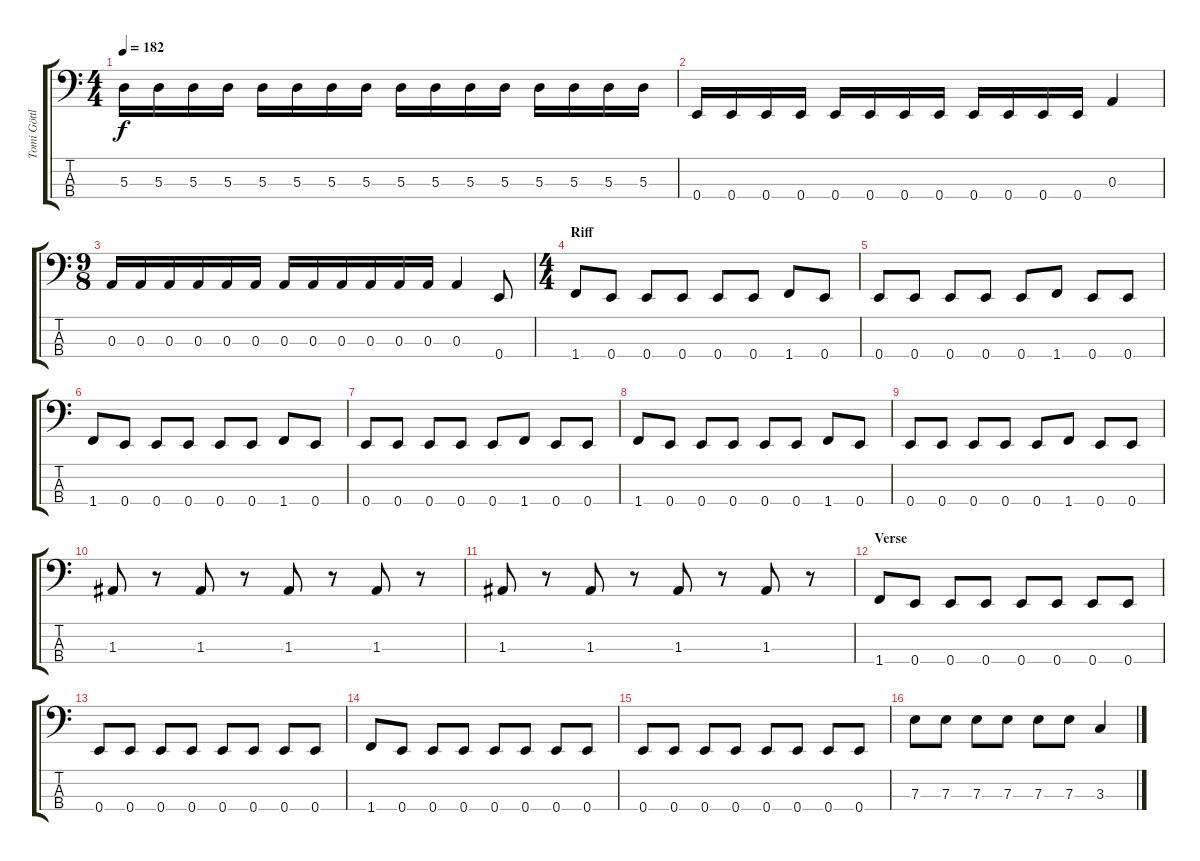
\track ("Tomi Göttlich" "Tomi Göttl") {instrument electricbasspick}
\staff {score tabs}
\tuning (G2 D2 A1 E1) {hide}
\ts (4 4)
\tempo 182
\clef f4
\ks c
5.3.16{dy f} 5.3.16 5.3.16 5.3.16 5.3.16 5.3.16 5.3.16 5.3.16 5.3.16 5.3.16 5.3.16 5.3.16 5.3.16 5.3.16 5.3.16 5.3.16 |
0.4.16 0.4.16 0.4.16 0.4.16 0.4.16 0.4.16 0.4.16 0.4.16 0.4.16 0.4.16 0.4.16 0.4.16 0.3.4 |
\ts (9 8)
0.3.16 0.3.16 0.3.16 0.3.16 0.3.16 0.3.16 0.3.16 0.3.16 0.3.16 0.3.16 0.3.16 0.3.16 0.3.4 0.4.8 |
\ts (4 4)
\section ("" "Riff")
1.4.8 0.4.8 0.4.8 0.4.8 0.4.8 0.4.8 1.4.8 0.4.8 |
0.4.8 0.4.8 0.4.8 0.4.8 0.4.8 1.4.8 0.4.8 0.4.8 |
1.4.8 0.4.8 0.4.8 0.4.8 0.4.8 0.4.8 1.4.8 0.4.8 |
0.4.8 0.4.8 0.4.8 0.4.8 0.4.8 1.4.8 0.4.8 0.4.8 |
1.4.8 0.4.8 0.4.8 0.4.8 0.4.8 0.4.8 1.4.8 0.4.8 |
0.4.8 0.4.8 0.4.8 0.4.8 0.4.8 1.4.8 0.4.8 0.4.8 |
1.3.8 r.8 1.3.8 r.8 1.3.8 r.8 1.3.8 r.8 |
1.3.8 r.8 1.3.8 r.8 1.3.8 r.8 1.3.8 r.8 |
\section ("" "Verse")
1.4.8 0.4.8 0.4.8 0.4.8 0.4.8 0.4.8 0.4.8 0.4.8 |
0.4.8 0.4.8 0.4.8 0.4.8 0.4.8 0.4.8 0.4.8 0.4.8 |
1.4.8 0.4.8 0.4.8 0.4.8 0.4.8 0.4.8 0.4.8 0.4.8 |
0.4.8 0.4.8 0.4.8 0.4.8 0.4.8 0.4.8 0.4.8 0.4.8 |
7.3.8 7.3.8 7.3.8 7.3.8 7.3.8 7.3.8 3.3.4
